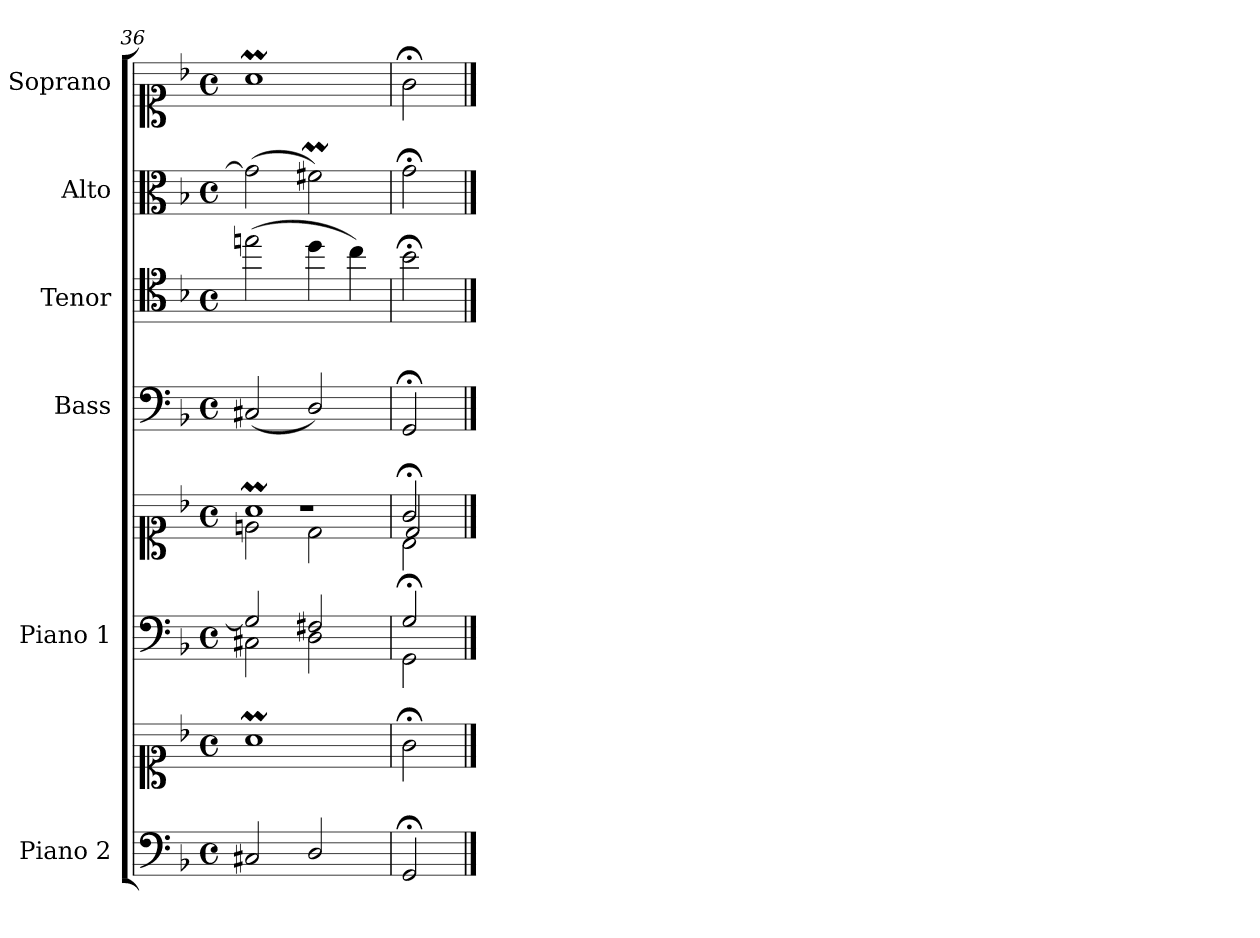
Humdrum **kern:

**kern	**kern	**kern	**kern	**kern	**kern	**kern	**kern
*part6	*part6	*part5	*part5	*part4	*part3	*part2	*part1
*staff8	*staff7	*staff6	*staff5	*staff4	*staff3	*staff2	*staff1
*I"Piano 2	*	*I"Piano 1	*	*I"Bass	*I"Tenor	*I"Alto	*I"Soprano
*I'Pno 2	*	*I'Pno 1	*	*I'B.	*I'T.	*I'A.	*I'S.
*clefF4	*clefC1	*clefF4	*clefC1	*clefF4	*clefC4	*clefC3	*clefC1
*	*	*	*	*	*ITrd7c12	*	*
*k[b-]	*k[b-]	*k[b-]	*k[b-]	*k[b-]	*k[b-]	*k[b-]	*k[b-]
*F:	*F:	*F:	*F:	*F:	*F:	*F:	*F:
*M4/4	*M4/4	*M4/4	*M4/4	*M4/4	*M4/4	*M4/4	*M4/4
*met(c)	*met(c)	*met(c)	*met(c)	*met(c)	*met(c)	*met(c)	*met(c)
=36	=36	=36	=36	=36	=36	=36	=36
*	*	*^	*^	*	*	*	*
*	*	*	*	*	*^	*	*	*	*
2C#X/	1am\	2G/]	2C#X\	1am/	2en\	1r	(2C#X/	(2en\	(2g\]	1am\
2D/	.	2F#X/	2D\	.	2d\	.	2D/)	4d\	2f#Xm\)	.
.	.	.	.	.	.	.	.	4c\)	.	.
=37	=37	=37	=37	=37	=37	=37	=37	=37	=37	=37
2GG;/	2g;<\	2G;/	2GG\	2g;</	2B-\	2d/	2GG;</	2B-;<\	2g;<\	2g;<\
*	*	*v	*v	*	*	*	*	*	*	*
*	*	*	*v	*v	*v	*	*	*	*
==	==	==	==	==	==	==	==
*-	*-	*-	*-	*-	*-	*-	*-
